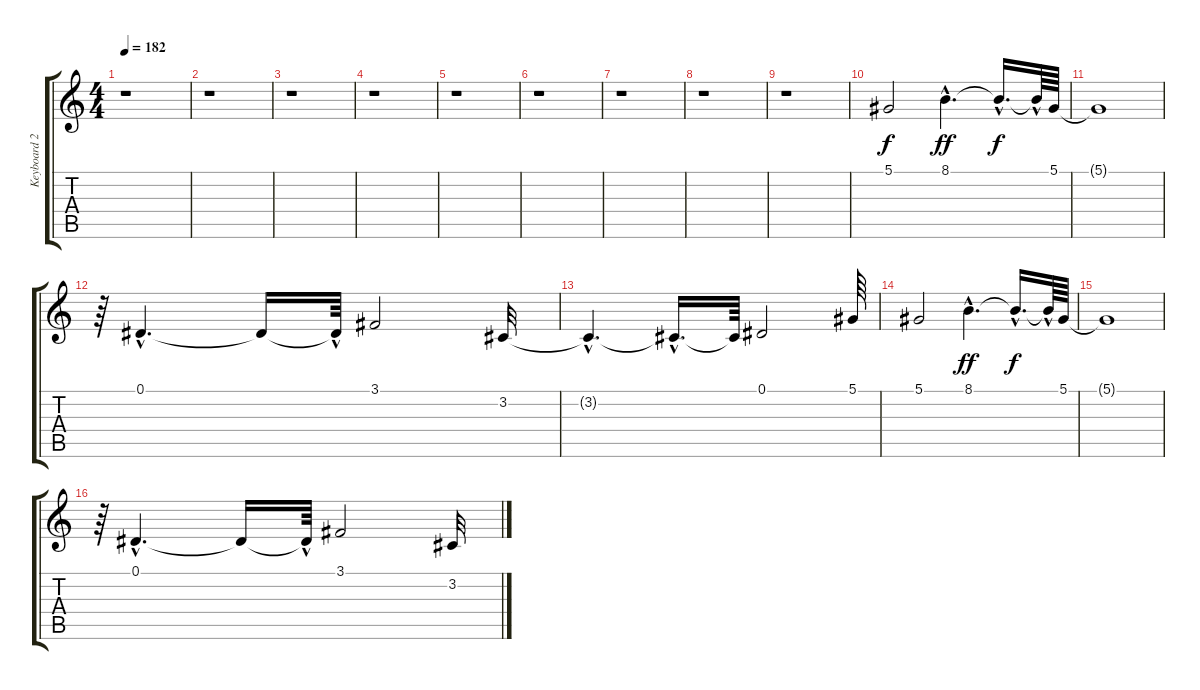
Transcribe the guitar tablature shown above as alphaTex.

\track ("Keyboard 2" "Keyboard 2") {instrument stringensemble2}
\staff {score tabs}
\tuning (Eb4 Bb3 Gb3 Db3 Ab2 Eb2) {hide}
\ts (4 4)
\tempo 182
\clef g2
\ks c
r.1{dy ff} |
r.1 |
r.1 |
r.1 |
r.1 |
r.1 |
r.1 |
r.1 |
r.1 |
5.1.2{dy f} 8.1{hac}.4{d dy ff} 8.1{hac t}.16{d dy f} 8.1{hac t}.64 5.1.64 |
5.1{t}.1 |
r.64 0.1{hac}.4{d} 0.1{t}.16 0.1{hac t}.64 3.1.2 3.2.32 |
3.2{hac t}.4{d} 3.2{hac t}.16{d} 3.2{t}.64 0.1.2 5.1.64 |
5.1.2 8.1{hac}.4{d dy ff} 8.1{hac t}.16{d dy f} 8.1{hac t}.64 5.1.64 |
5.1{t}.1 |
r.64 0.1{hac}.4{d} 0.1{t}.16 0.1{hac t}.64 3.1.2 3.2.32
